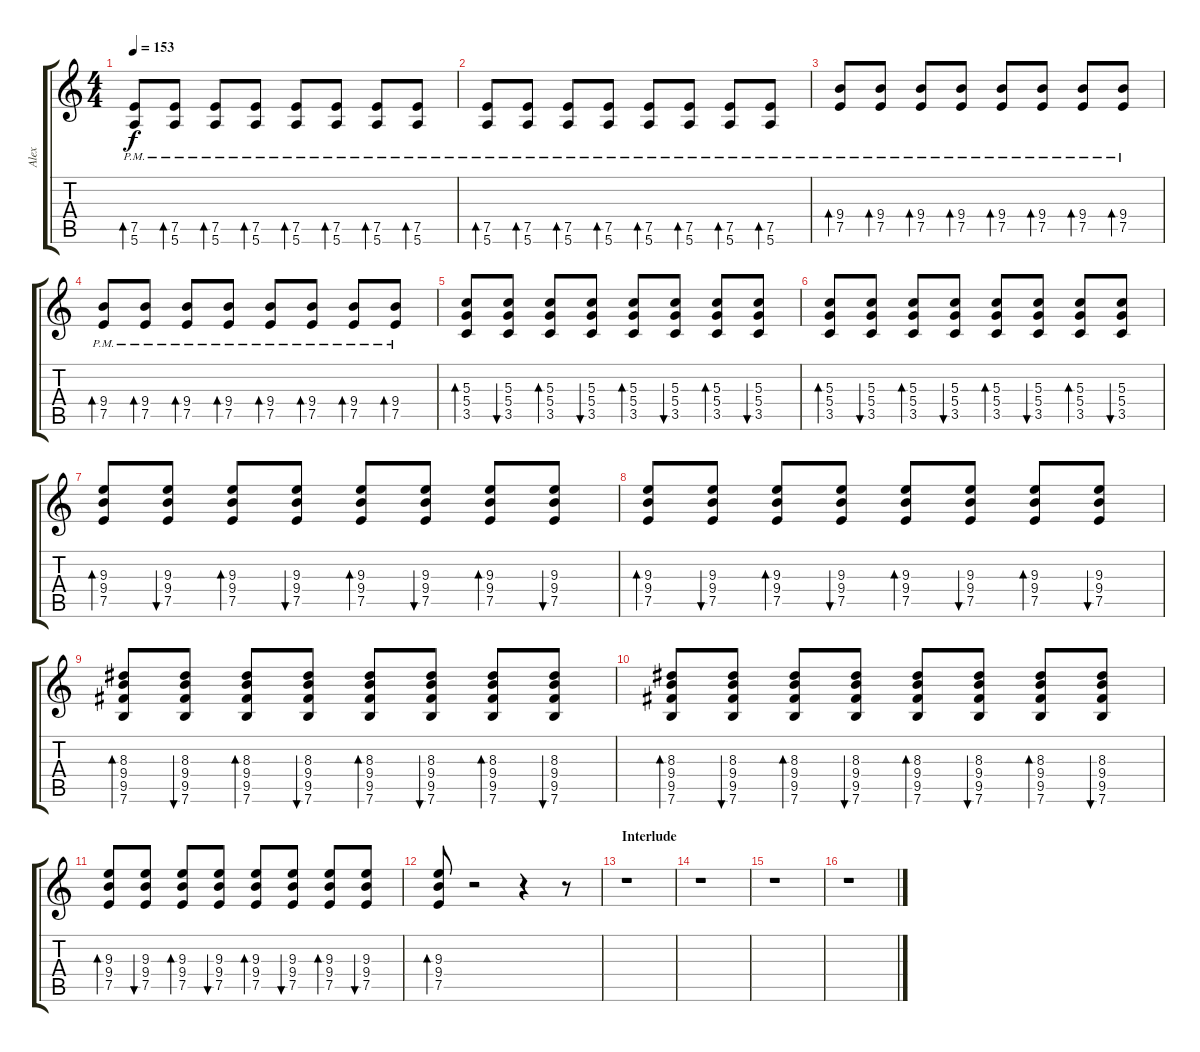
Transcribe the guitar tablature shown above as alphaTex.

\track ("Alex" "Alex") {instrument distortionguitar}
\staff {score tabs}
\tuning (E4 B3 G3 D3 A2 E2) {hide}
\ts (4 4)
\tempo 153
\clef g2
\ks c
(7.5{pm} 5.6{pm}).8{bd 30 dy f} (7.5{pm} 5.6{pm}).8{bd 30} (7.5{pm} 5.6{pm}).8{bd 30} (7.5{pm} 5.6{pm}).8{bd 30} (7.5{pm} 5.6{pm}).8{bd 30} (7.5{pm} 5.6{pm}).8{bd 30} (7.5{pm} 5.6{pm}).8{bd 30} (7.5{pm} 5.6{pm}).8{bd 30} |
(7.5{pm} 5.6{pm}).8{bd 30} (7.5{pm} 5.6{pm}).8{bd 30} (7.5{pm} 5.6{pm}).8{bd 30} (7.5{pm} 5.6{pm}).8{bd 30} (7.5{pm} 5.6{pm}).8{bd 30} (7.5{pm} 5.6{pm}).8{bd 30} (7.5{pm} 5.6{pm}).8{bd 30} (7.5{pm} 5.6{pm}).8{bd 30} |
(9.4{pm} 7.5{pm}).8{bd 30} (9.4{pm} 7.5{pm}).8{bd 30} (9.4{pm} 7.5{pm}).8{bd 30} (9.4{pm} 7.5{pm}).8{bd 30} (9.4{pm} 7.5{pm}).8{bd 30} (9.4{pm} 7.5{pm}).8{bd 30} (9.4{pm} 7.5{pm}).8{bd 30} (9.4{pm} 7.5{pm}).8{bd 30} |
(9.4{pm} 7.5{pm}).8{bd 30} (9.4{pm} 7.5{pm}).8{bd 30} (9.4{pm} 7.5{pm}).8{bd 30} (9.4{pm} 7.5{pm}).8{bd 30} (9.4{pm} 7.5{pm}).8{bd 30} (9.4{pm} 7.5{pm}).8{bd 30} (9.4{pm} 7.5{pm}).8{bd 30} (9.4{pm} 7.5{pm}).8{bd 30} |
(5.3 5.4 3.5).8{bd 30} (5.3 5.4 3.5).8{bu 30} (5.3 5.4 3.5).8{bd 30} (5.3 5.4 3.5).8{bu 30} (5.3 5.4 3.5).8{bd 30} (5.3 5.4 3.5).8{bu 30} (5.3 5.4 3.5).8{bd 30} (5.3 5.4 3.5).8{bu 30} |
(5.3 5.4 3.5).8{bd 30} (5.3 5.4 3.5).8{bu 30} (5.3 5.4 3.5).8{bd 30} (5.3 5.4 3.5).8{bu 30} (5.3 5.4 3.5).8{bd 30} (5.3 5.4 3.5).8{bu 30} (5.3 5.4 3.5).8{bd 30} (5.3 5.4 3.5).8{bu 30} |
(9.3 9.4 7.5).8{bd 30} (9.3 9.4 7.5).8{bu 30} (9.3 9.4 7.5).8{bd 30} (9.3 9.4 7.5).8{bu 30} (9.3 9.4 7.5).8{bd 30} (9.3 9.4 7.5).8{bu 30} (9.3 9.4 7.5).8{bd 30} (9.3 9.4 7.5).8{bu 30} |
(9.3 9.4 7.5).8{bd 30} (9.3 9.4 7.5).8{bu 30} (9.3 9.4 7.5).8{bd 30} (9.3 9.4 7.5).8{bu 30} (9.3 9.4 7.5).8{bd 30} (9.3 9.4 7.5).8{bu 30} (9.3 9.4 7.5).8{bd 30} (9.3 9.4 7.5).8{bu 30} |
(8.3 9.4 9.5 7.6).8{bd 30} (8.3 9.4 9.5 7.6).8{bu 30} (8.3 9.4 9.5 7.6).8{bd 30} (8.3 9.4 9.5 7.6).8{bu 30} (8.3 9.4 9.5 7.6).8{bd 30} (8.3 9.4 9.5 7.6).8{bu 30} (8.3 9.4 9.5 7.6).8{bd 30} (8.3 9.4 9.5 7.6).8{bu 30} |
(8.3 9.4 9.5 7.6).8{bd 30} (8.3 9.4 9.5 7.6).8{bu 30} (8.3 9.4 9.5 7.6).8{bd 30} (8.3 9.4 9.5 7.6).8{bu 30} (8.3 9.4 9.5 7.6).8{bd 30} (8.3 9.4 9.5 7.6).8{bu 30} (8.3 9.4 9.5 7.6).8{bd 30} (8.3 9.4 9.5 7.6).8{bu 30} |
(9.3 9.4 7.5).8{bd 30} (9.3 9.4 7.5).8{bu 30} (9.3 9.4 7.5).8{bd 30} (9.3 9.4 7.5).8{bu 30} (9.3 9.4 7.5).8{bd 30} (9.3 9.4 7.5).8{bu 30} (9.3 9.4 7.5).8{bd 30} (9.3 9.4 7.5).8{bu 30} |
(9.3 9.4 7.5).8{bd 30} r.2 r.4 r.8 |
\section ("" "Interlude")
r.1 |
r.1 |
r.1 |
r.1
